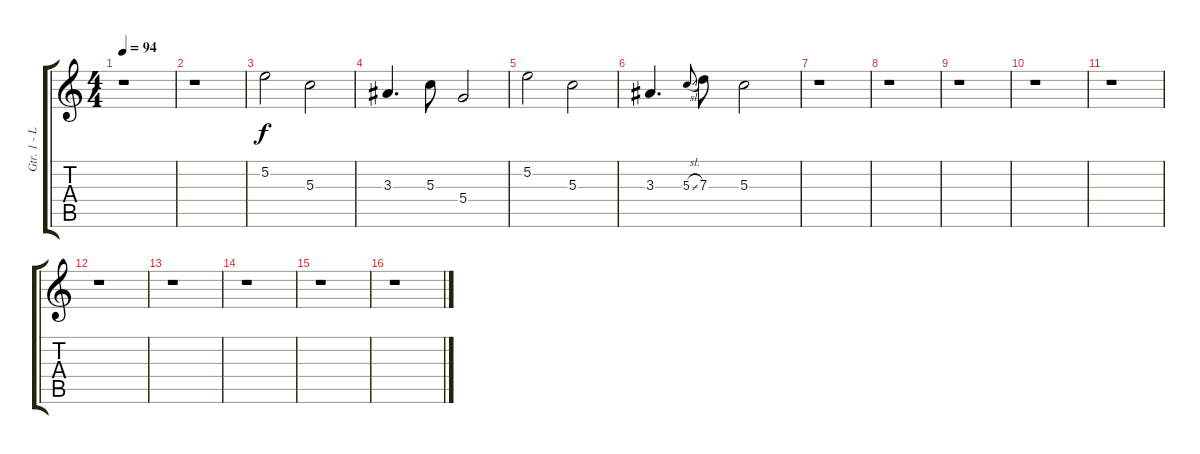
\track ("Gtr. 1 - Lead" "Gtr. 1 - L") {instrument distortionguitar}
\staff {score tabs}
\tuning (E4 B3 G3 D3 A2 E2) {hide}
\ts (4 4)
\tempo 94
\clef g2
\ks c
r.1{dy f} |
r.1 |
5.2.2 5.3.2 |
3.3.4{d} 5.3.8 5.4.2 |
5.2.2 5.3.2 |
3.3.4{d} 5.3{sl}.8{gr onbeat} 7.3.8 5.3.2 |
r.1 |
r.1 |
r.1 |
r.1 |
r.1 |
r.1 |
r.1 |
r.1 |
r.1 |
r.1
